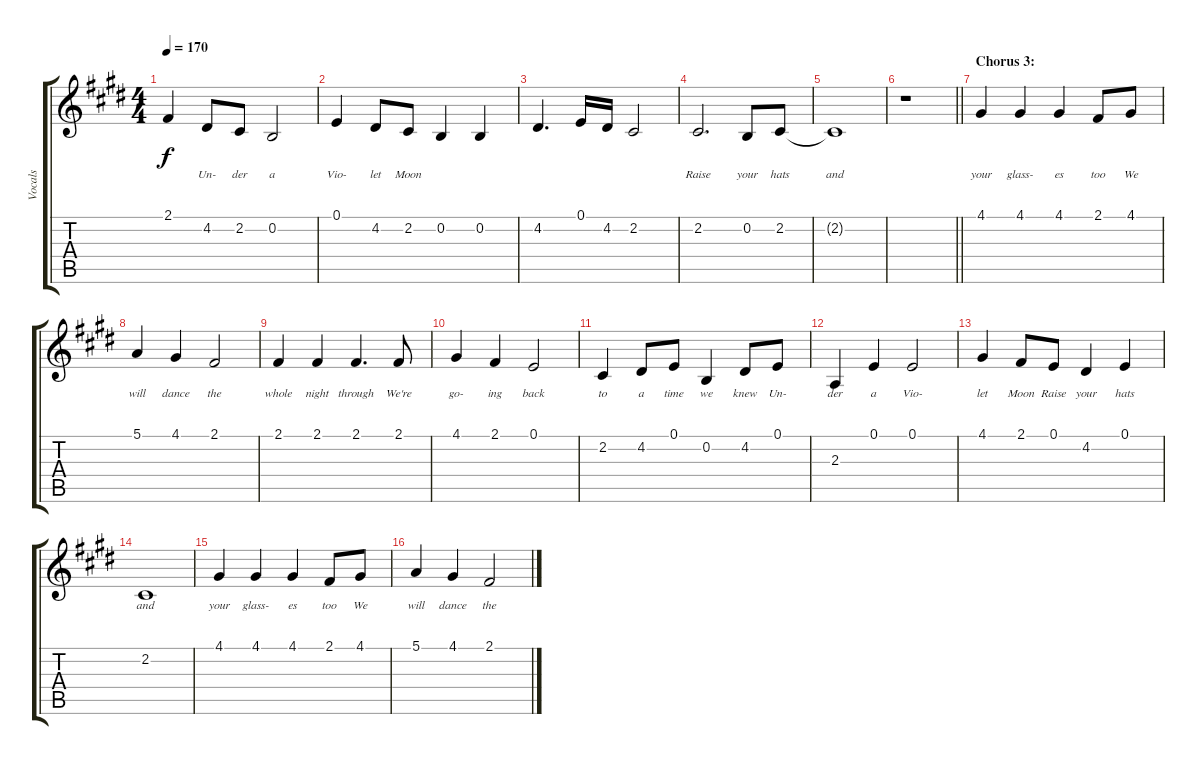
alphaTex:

\track ("Vocals" "Vocals") {instrument synthstrings2}
\staff {score tabs}
\tuning (E4 B3 G3 D3 A2 E2) {hide}
\ts (4 4)
\tempo 170
\clef g2
\ks c#minor
2.1.4{lyrics (0 "") lyrics (1 "") lyrics (2 "") lyrics (3 "") lyrics (4 "") dy f} 4.2.8{lyrics (0 "Un-") lyrics (1 "") lyrics (2 "") lyrics (3 "") lyrics (4 "")} 2.2.8{lyrics (0 "der") lyrics (1 "") lyrics (2 "") lyrics (3 "") lyrics (4 "")} 0.2.2{lyrics (0 "a") lyrics (1 "") lyrics (2 "") lyrics (3 "") lyrics (4 "")} |
0.1.4{lyrics (0 "Vio-") lyrics (1 "") lyrics (2 "") lyrics (3 "") lyrics (4 "")} 4.2.8{lyrics (0 "let") lyrics (1 "") lyrics (2 "") lyrics (3 "") lyrics (4 "")} 2.2.8{lyrics (0 "Moon") lyrics (1 "") lyrics (2 "") lyrics (3 "") lyrics (4 "")} 0.2.4{lyrics (0 "") lyrics (1 "") lyrics (2 "") lyrics (3 "") lyrics (4 "")} 0.2.4{lyrics (0 "") lyrics (1 "") lyrics (2 "") lyrics (3 "") lyrics (4 "")} |
4.2.4{d lyrics (0 "") lyrics (1 "") lyrics (2 "") lyrics (3 "") lyrics (4 "")} 0.1.16{lyrics (0 "") lyrics (1 "") lyrics (2 "") lyrics (3 "") lyrics (4 "")} 4.2.16{lyrics (0 "") lyrics (1 "") lyrics (2 "") lyrics (3 "") lyrics (4 "")} 2.2.2{lyrics (0 "") lyrics (1 "") lyrics (2 "") lyrics (3 "") lyrics (4 "")} |
2.2.2{d lyrics (0 "Raise") lyrics (1 "") lyrics (2 "") lyrics (3 "") lyrics (4 "")} 0.2.8{lyrics (0 "your") lyrics (1 "") lyrics (2 "") lyrics (3 "") lyrics (4 "")} 2.2.8{lyrics (0 "hats") lyrics (1 "") lyrics (2 "") lyrics (3 "") lyrics (4 "")} |
2.2{t}.1{lyrics (0 "and") lyrics (1 "") lyrics (2 "") lyrics (3 "") lyrics (4 "")} |
\barLineRight lightlight
r.1 |
\section ("" "Chorus 3:")
4.1.4{lyrics (0 "your") lyrics (1 "") lyrics (2 "") lyrics (3 "") lyrics (4 "")} 4.1.4{lyrics (0 "glass-") lyrics (1 "") lyrics (2 "") lyrics (3 "") lyrics (4 "")} 4.1.4{lyrics (0 "es") lyrics (1 "") lyrics (2 "") lyrics (3 "") lyrics (4 "")} 2.1.8{lyrics (0 "too") lyrics (1 "") lyrics (2 "") lyrics (3 "") lyrics (4 "")} 4.1.8{lyrics (0 "We") lyrics (1 "") lyrics (2 "") lyrics (3 "") lyrics (4 "")} |
5.1.4{lyrics (0 "will") lyrics (1 "") lyrics (2 "") lyrics (3 "") lyrics (4 "")} 4.1.4{lyrics (0 "dance") lyrics (1 "") lyrics (2 "") lyrics (3 "") lyrics (4 "")} 2.1.2{lyrics (0 "the") lyrics (1 "") lyrics (2 "") lyrics (3 "") lyrics (4 "")} |
2.1.4{lyrics (0 "whole") lyrics (1 "") lyrics (2 "") lyrics (3 "") lyrics (4 "")} 2.1.4{lyrics (0 "night") lyrics (1 "") lyrics (2 "") lyrics (3 "") lyrics (4 "")} 2.1.4{d lyrics (0 "through") lyrics (1 "") lyrics (2 "") lyrics (3 "") lyrics (4 "")} 2.1.8{lyrics (0 "We're") lyrics (1 "") lyrics (2 "") lyrics (3 "") lyrics (4 "")} |
4.1.4{lyrics (0 "go-") lyrics (1 "") lyrics (2 "") lyrics (3 "") lyrics (4 "")} 2.1.4{lyrics (0 "ing") lyrics (1 "") lyrics (2 "") lyrics (3 "") lyrics (4 "")} 0.1.2{lyrics (0 "back") lyrics (1 "") lyrics (2 "") lyrics (3 "") lyrics (4 "")} |
2.2.4{lyrics (0 "to") lyrics (1 "") lyrics (2 "") lyrics (3 "") lyrics (4 "")} 4.2.8{lyrics (0 "a") lyrics (1 "") lyrics (2 "") lyrics (3 "") lyrics (4 "")} 0.1.8{lyrics (0 "time") lyrics (1 "") lyrics (2 "") lyrics (3 "") lyrics (4 "")} 0.2.4{lyrics (0 "we") lyrics (1 "") lyrics (2 "") lyrics (3 "") lyrics (4 "")} 4.2.8{lyrics (0 "knew") lyrics (1 "") lyrics (2 "") lyrics (3 "") lyrics (4 "")} 0.1.8{lyrics (0 "Un-") lyrics (1 "") lyrics (2 "") lyrics (3 "") lyrics (4 "")} |
2.3.4{lyrics (0 "der") lyrics (1 "") lyrics (2 "") lyrics (3 "") lyrics (4 "")} 0.1.4{lyrics (0 "a") lyrics (1 "") lyrics (2 "") lyrics (3 "") lyrics (4 "")} 0.1.2{lyrics (0 "Vio-") lyrics (1 "") lyrics (2 "") lyrics (3 "") lyrics (4 "")} |
4.1.4{lyrics (0 "let") lyrics (1 "") lyrics (2 "") lyrics (3 "") lyrics (4 "")} 2.1.8{lyrics (0 "Moon") lyrics (1 "") lyrics (2 "") lyrics (3 "") lyrics (4 "")} 0.1.8{lyrics (0 "Raise") lyrics (1 "") lyrics (2 "") lyrics (3 "") lyrics (4 "")} 4.2.4{lyrics (0 "your") lyrics (1 "") lyrics (2 "") lyrics (3 "") lyrics (4 "")} 0.1.4{lyrics (0 "hats") lyrics (1 "") lyrics (2 "") lyrics (3 "") lyrics (4 "")} |
2.2.1{lyrics (0 "and") lyrics (1 "") lyrics (2 "") lyrics (3 "") lyrics (4 "")} |
4.1.4{lyrics (0 "your") lyrics (1 "") lyrics (2 "") lyrics (3 "") lyrics (4 "")} 4.1.4{lyrics (0 "glass-") lyrics (1 "") lyrics (2 "") lyrics (3 "") lyrics (4 "")} 4.1.4{lyrics (0 "es") lyrics (1 "") lyrics (2 "") lyrics (3 "") lyrics (4 "")} 2.1.8{lyrics (0 "too") lyrics (1 "") lyrics (2 "") lyrics (3 "") lyrics (4 "")} 4.1.8{lyrics (0 "We") lyrics (1 "") lyrics (2 "") lyrics (3 "") lyrics (4 "")} |
5.1.4{lyrics (0 "will") lyrics (1 "") lyrics (2 "") lyrics (3 "") lyrics (4 "")} 4.1.4{lyrics (0 "dance") lyrics (1 "") lyrics (2 "") lyrics (3 "") lyrics (4 "")} 2.1.2{lyrics (0 "the") lyrics (1 "") lyrics (2 "") lyrics (3 "") lyrics (4 "")}
